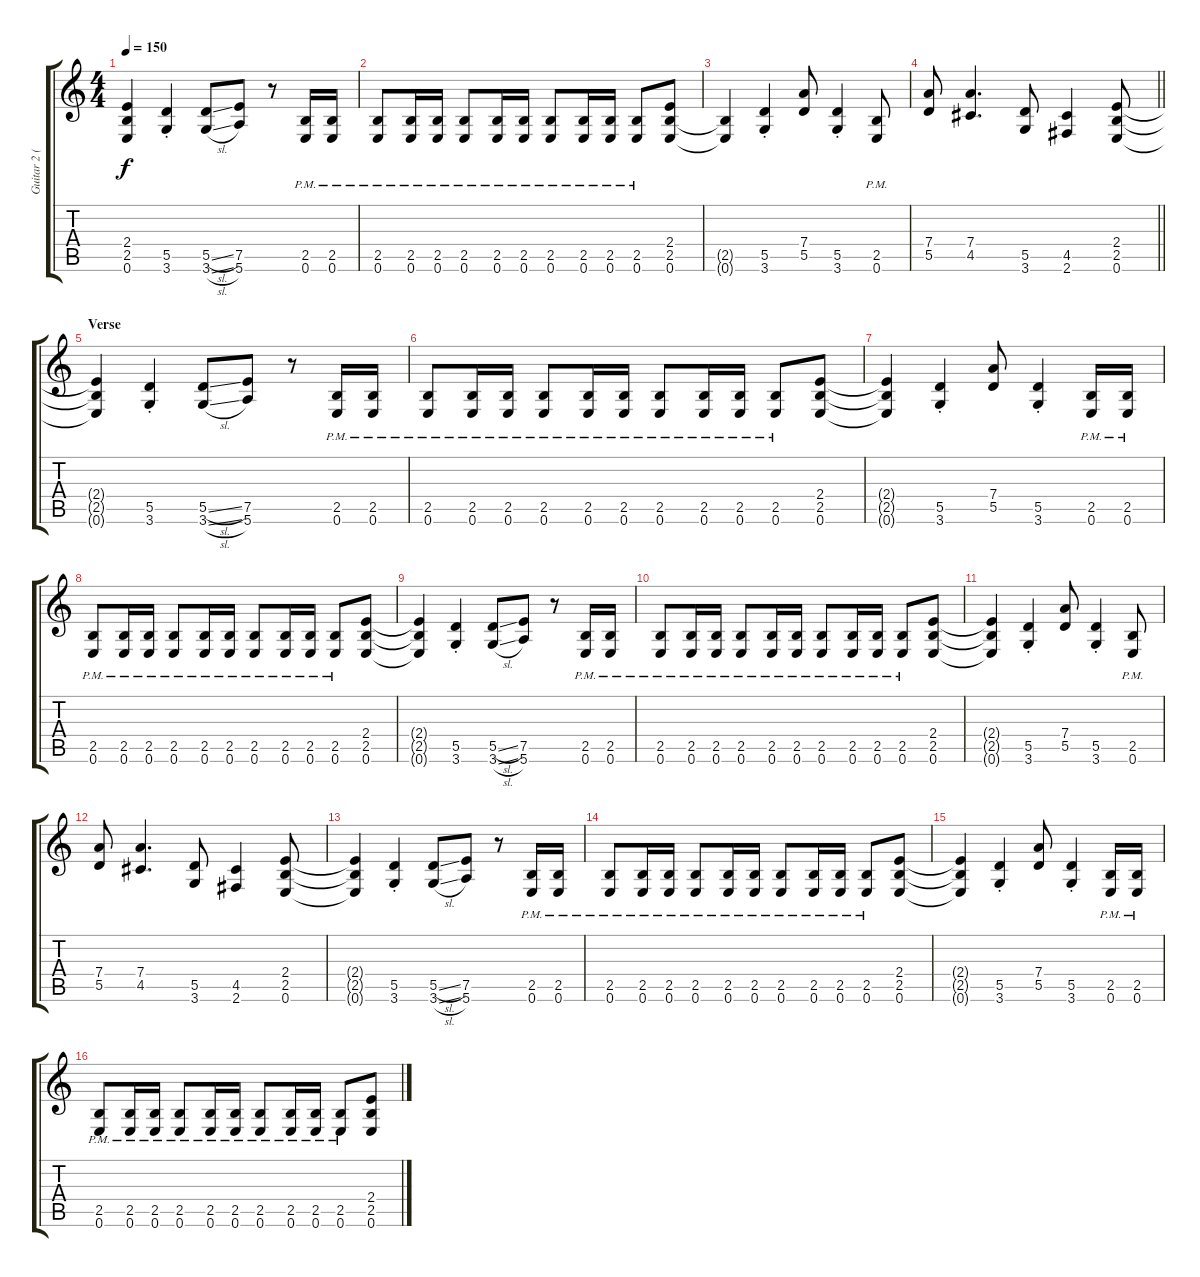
\track ("Guitar 2 (Murray)" "Guitar 2 (") {instrument distortionguitar}
\staff {score tabs}
\tuning (E4 B3 G3 D3 A2 E2) {hide}
\ts (4 4)
\tempo 150
\clef g2
\ks c
(2.4{t} 2.5{t} 0.6{t}).4{dy f} (5.5{st} 3.6{st}).4 (5.5{sl} 3.6{sl}).8 (7.5 5.6).8 r.8 (2.5{pm} 0.6{pm}).16 (2.5{pm} 0.6{pm}).16 |
(2.5{pm} 0.6{pm}).8 (2.5{pm} 0.6{pm}).16 (2.5{pm} 0.6{pm}).16 (2.5{pm} 0.6{pm}).8 (2.5{pm} 0.6{pm}).16 (2.5{pm} 0.6{pm}).16 (2.5{pm} 0.6{pm}).8 (2.5{pm} 0.6{pm}).16 (2.5{pm} 0.6{pm}).16 (2.5{pm} 0.6{pm}).8 (2.4 2.5 0.6).8 |
(2.5{t} 0.6{t}).4 (5.5{st} 3.6{st}).4 (7.4 5.5).8 (5.5{st} 3.6{st}).4 (2.5{pm} 0.6{pm}).8 |
\barLineRight lightlight
(7.4 5.5).8 (7.4 4.5).4{d} (5.5 3.6).8 (4.5 2.6).4 (2.4 2.5 0.6).8 |
\section ("" "Verse")
(2.4{t} 2.5{t} 0.6{t}).4 (5.5{st} 3.6{st}).4 (5.5{sl} 3.6{sl}).8 (7.5 5.6).8 r.8 (2.5{pm} 0.6{pm}).16 (2.5{pm} 0.6{pm}).16 |
(2.5{pm} 0.6{pm}).8 (2.5{pm} 0.6{pm}).16 (2.5{pm} 0.6{pm}).16 (2.5{pm} 0.6{pm}).8 (2.5{pm} 0.6{pm}).16 (2.5{pm} 0.6{pm}).16 (2.5{pm} 0.6{pm}).8 (2.5{pm} 0.6{pm}).16 (2.5{pm} 0.6{pm}).16 (2.5{pm} 0.6{pm}).8 (2.4 2.5 0.6).8 |
(2.4{t} 2.5{t} 0.6{t}).4 (5.5{st} 3.6{st}).4 (7.4 5.5).8 (5.5{st} 3.6{st}).4 (2.5{pm} 0.6{pm}).16 (2.5{pm} 0.6{pm}).16 |
(2.5{pm} 0.6{pm}).8 (2.5{pm} 0.6{pm}).16 (2.5{pm} 0.6{pm}).16 (2.5{pm} 0.6{pm}).8 (2.5{pm} 0.6{pm}).16 (2.5{pm} 0.6{pm}).16 (2.5{pm} 0.6{pm}).8 (2.5{pm} 0.6{pm}).16 (2.5{pm} 0.6{pm}).16 (2.5{pm} 0.6{pm}).8 (2.4 2.5 0.6).8 |
(2.4{t} 2.5{t} 0.6{t}).4 (5.5{st} 3.6{st}).4 (5.5{sl} 3.6{sl}).8 (7.5 5.6).8 r.8 (2.5{pm} 0.6{pm}).16 (2.5{pm} 0.6{pm}).16 |
(2.5{pm} 0.6{pm}).8 (2.5{pm} 0.6{pm}).16 (2.5{pm} 0.6{pm}).16 (2.5{pm} 0.6{pm}).8 (2.5{pm} 0.6{pm}).16 (2.5{pm} 0.6{pm}).16 (2.5{pm} 0.6{pm}).8 (2.5{pm} 0.6{pm}).16 (2.5{pm} 0.6{pm}).16 (2.5{pm} 0.6{pm}).8 (2.4 2.5 0.6).8 |
(2.4{t} 2.5{t} 0.6{t}).4 (5.5{st} 3.6{st}).4 (7.4 5.5).8 (5.5{st} 3.6{st}).4 (2.5{pm} 0.6{pm}).8 |
(7.4 5.5).8 (7.4 4.5).4{d} (5.5 3.6).8 (4.5 2.6).4 (2.4 2.5 0.6).8 |
(2.4{t} 2.5{t} 0.6{t}).4 (5.5{st} 3.6{st}).4 (5.5{sl} 3.6{sl}).8 (7.5 5.6).8 r.8 (2.5{pm} 0.6{pm}).16 (2.5{pm} 0.6{pm}).16 |
(2.5{pm} 0.6{pm}).8 (2.5{pm} 0.6{pm}).16 (2.5{pm} 0.6{pm}).16 (2.5{pm} 0.6{pm}).8 (2.5{pm} 0.6{pm}).16 (2.5{pm} 0.6{pm}).16 (2.5{pm} 0.6{pm}).8 (2.5{pm} 0.6{pm}).16 (2.5{pm} 0.6{pm}).16 (2.5{pm} 0.6{pm}).8 (2.4 2.5 0.6).8 |
(2.4{t} 2.5{t} 0.6{t}).4 (5.5{st} 3.6{st}).4 (7.4 5.5).8 (5.5{st} 3.6{st}).4 (2.5{pm} 0.6{pm}).16 (2.5{pm} 0.6{pm}).16 |
(2.5{pm} 0.6{pm}).8 (2.5{pm} 0.6{pm}).16 (2.5{pm} 0.6{pm}).16 (2.5{pm} 0.6{pm}).8 (2.5{pm} 0.6{pm}).16 (2.5{pm} 0.6{pm}).16 (2.5{pm} 0.6{pm}).8 (2.5{pm} 0.6{pm}).16 (2.5{pm} 0.6{pm}).16 (2.5{pm} 0.6{pm}).8 (2.4 2.5 0.6).8
